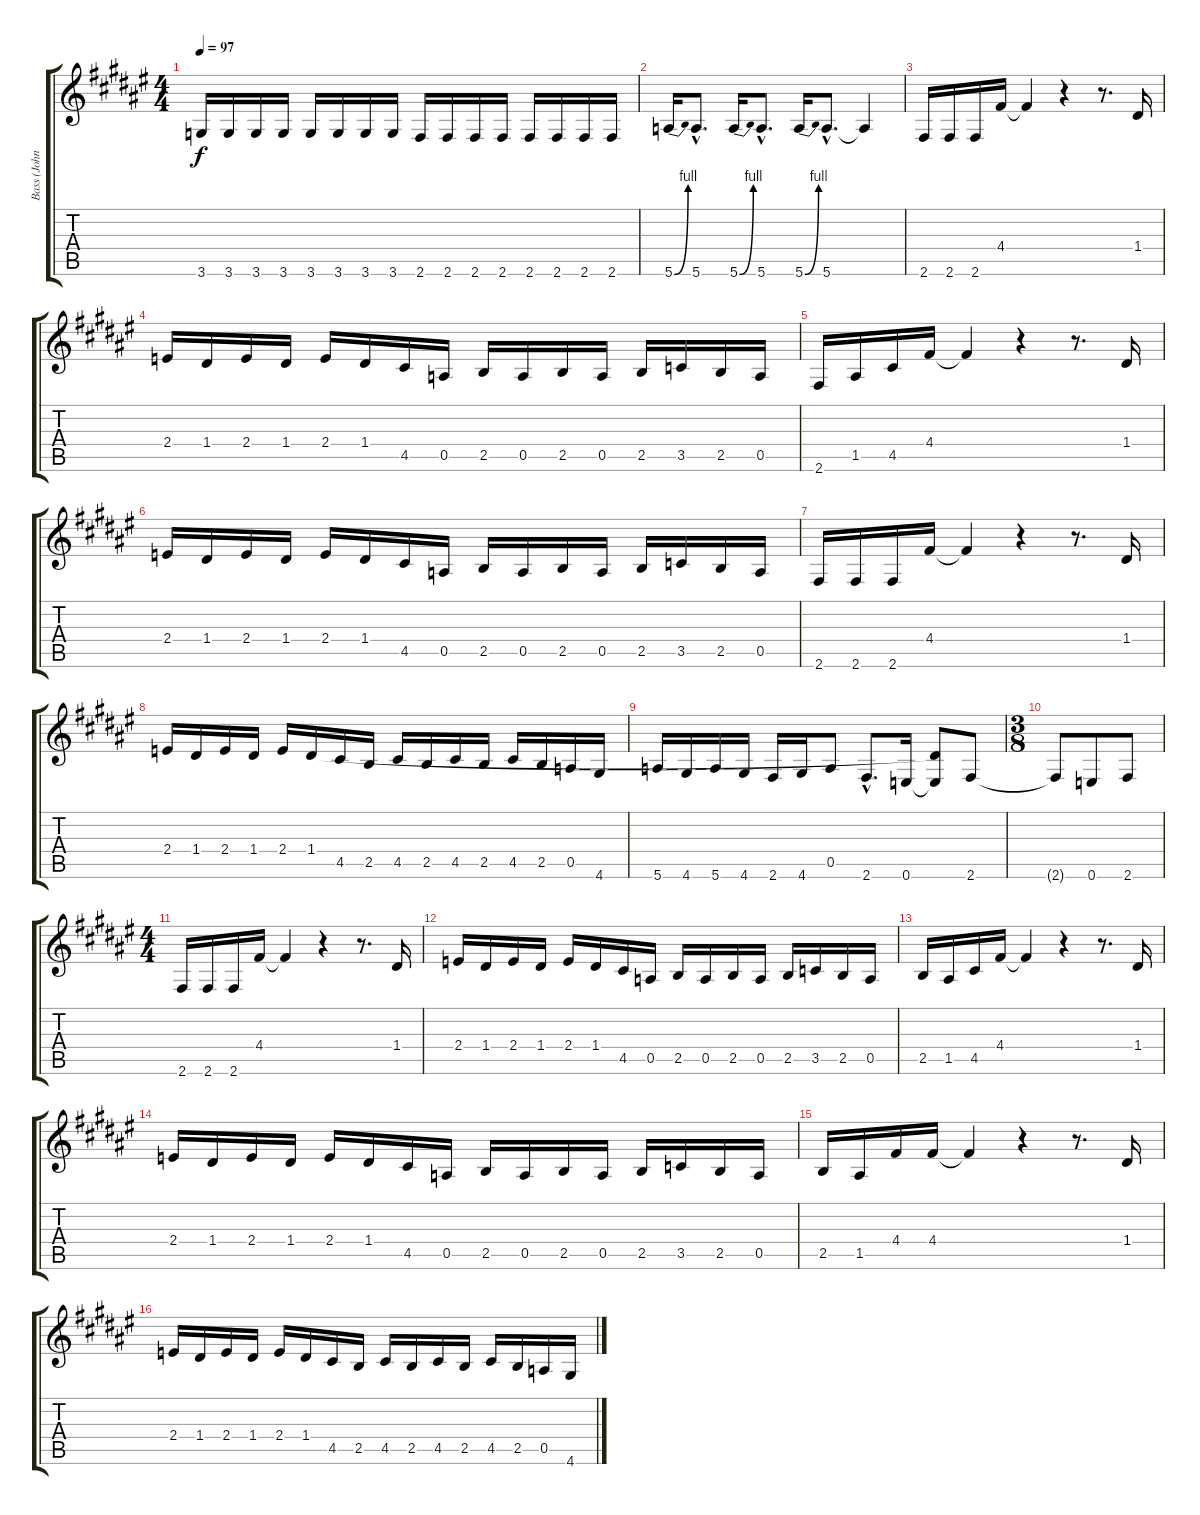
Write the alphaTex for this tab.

\track ("Bass (John Paul Jones?)" "Bass (John") {instrument acousticbass}
\staff {score tabs}
\tuning (E4 B3 G3 D3 A2 E2) {hide}
\ts (4 4)
\tempo 97
\clef g2
\ks f#
3.6.16{dy f instrument acousticbass} 3.6.16 3.6.16 3.6.16 3.6.16 3.6.16 3.6.16 3.6.16 2.6.16 2.6.16 2.6.16 2.6.16 2.6.16 2.6.16 2.6.16 2.6.16 |
5.6{be (bend 0 0 60 4)}.16 5.6{hac}.8{d} 5.6{be (bend 0 0 60 4)}.16 5.6{hac}.8{d} 5.6{be (bend 0 0 60 4)}.16 5.6{hac}.8{d} 5.6{t}.4 |
2.6.16 2.6.16 2.6.16 4.4.16 4.4{t}.4 r.4 r.8{d} 1.4.16 |
2.4.16 1.4.16 2.4.16 1.4.16 2.4.16 1.4.16 4.5.16 0.5.16 2.5.16 0.5.16 2.5.16 0.5.16 2.5.16 3.5.16 2.5.16 0.5.16 |
2.6.16 1.5.16 4.5.16 4.4.16 4.4{t}.4 r.4 r.8{d} 1.4.16 |
2.4.16 1.4.16 2.4.16 1.4.16 2.4.16 1.4.16 4.5.16 0.5.16 2.5.16 0.5.16 2.5.16 0.5.16 2.5.16 3.5.16 2.5.16 0.5.16 |
2.6.16 2.6.16 2.6.16 4.4.16 4.4{t}.4 r.4 r.8{d} 1.4.16 |
2.4.16 1.4.16 2.4.16 1.4.16 2.4.16 1.4.16 4.5.16 2.5.16 4.5.16 2.5.16 4.5.16 2.5.16 4.5.16 2.5.16 0.5.16 4.6.16 |
5.6.16 4.6.16 5.6.16 4.6.16 2.6.16 4.6.16 0.5.8 2.6{hac}.8{d} 0.6.16 (1.4{t} 0.6{t}).8 2.6.8 |
\ts (3 8)
2.6{t}.8 0.6.8 2.6.8 |
\ts (4 4)
2.6.16 2.6.16 2.6.16 4.4.16 4.4{t}.4 r.4 r.8{d} 1.4.16 |
2.4.16 1.4.16 2.4.16 1.4.16 2.4.16 1.4.16 4.5.16 0.5.16 2.5.16 0.5.16 2.5.16 0.5.16 2.5.16 3.5.16 2.5.16 0.5.16 |
2.5.16 1.5.16 4.5.16 4.4.16 4.4{t}.4 r.4 r.8{d} 1.4.16 |
2.4.16 1.4.16 2.4.16 1.4.16 2.4.16 1.4.16 4.5.16 0.5.16 2.5.16 0.5.16 2.5.16 0.5.16 2.5.16 3.5.16 2.5.16 0.5.16 |
2.5.16 1.5.16 4.4.16 4.4.16 4.4{t}.4 r.4 r.8{d} 1.4.16 |
2.4.16 1.4.16 2.4.16 1.4.16 2.4.16 1.4.16 4.5.16 2.5.16 4.5.16 2.5.16 4.5.16 2.5.16 4.5.16 2.5.16 0.5.16 4.6.16
